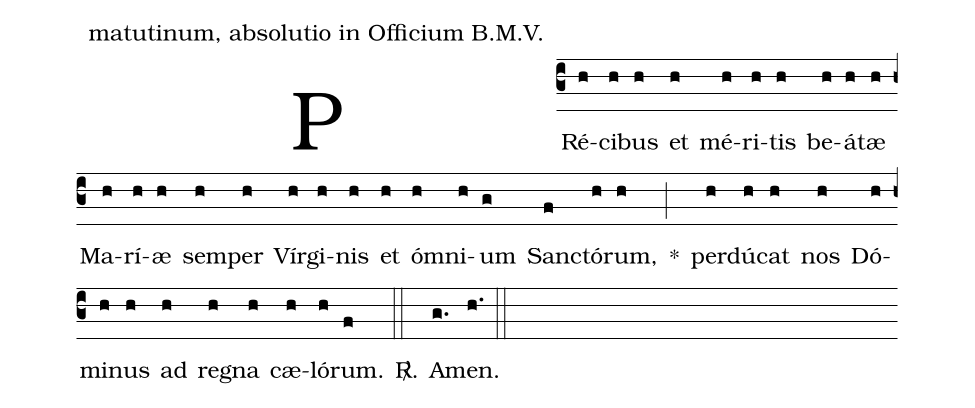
office-part: matutinum, absolutio in Officium B.M.V.;
%%
(c3)
PRé(h)ci(h)bus(h) et(h) mé(h)ri(h)tis(h) be(h)á(h)tæ(h) Ma(h)rí(h)æ(h) sem(h)per(h) Vír(h)gi(h)nis(h) et(h) óm(h)ni(h)um(g) Sanc(f)tó(h)rum,(h) *(;)
per(h)dú(h)cat(h) nos(h) Dó(h)mi(h)nus(h) ad(h) re(h)gna(h) cæ(h)ló(h)rum.(f) <sp>R/</sp>.(::)
A(g.)men.(h.) (::)
